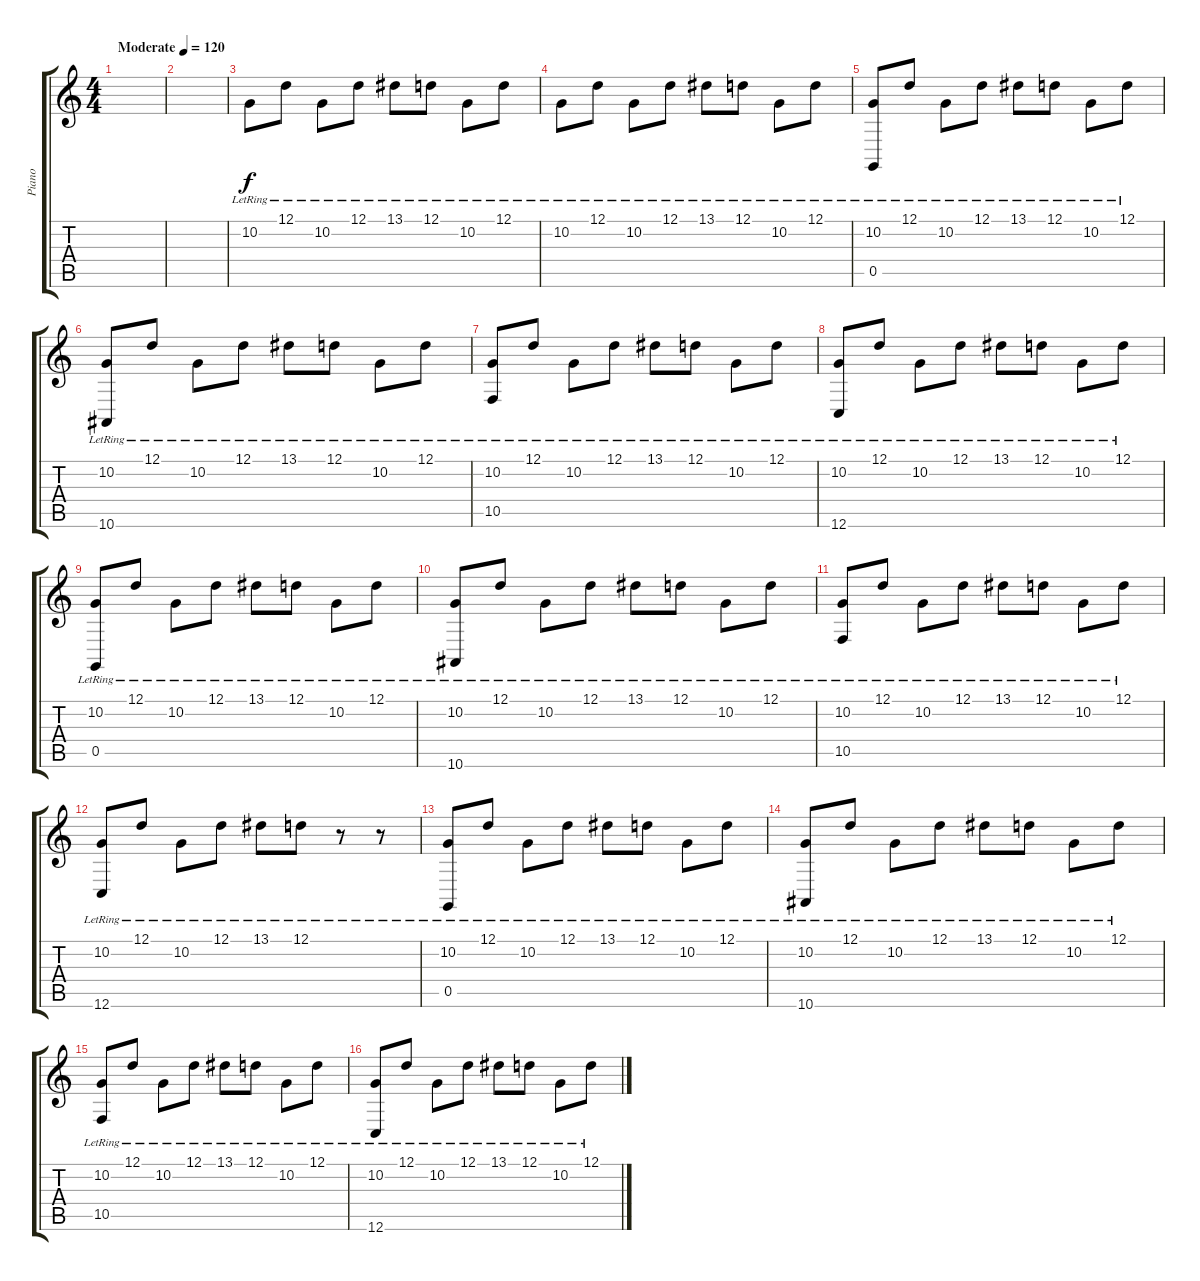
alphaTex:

\track ("Piano" "Piano") {instrument acousticgrandpiano}
\staff {score tabs}
\tuning (D4 A3 F3 C3 G2 C2) {hide}
\ts (4 4)
\tempo (120 "Moderate")
\clef g2
\ks c
|
|
10.2{lr}.8 12.1{lr}.8 10.2{lr}.8 12.1{lr}.8 13.1{lr}.8 12.1{lr}.8 10.2{lr}.8 12.1{lr}.8 |
10.2{lr}.8 12.1{lr}.8 10.2{lr}.8 12.1{lr}.8 13.1{lr}.8 12.1{lr}.8 10.2{lr}.8 12.1{lr}.8 |
(10.2{lr} 0.5{lr}).8 12.1{lr}.8 10.2{lr}.8 12.1{lr}.8 13.1{lr}.8 12.1{lr}.8 10.2{lr}.8 12.1{lr}.8 |
(10.2{lr} 10.6{lr}).8 12.1{lr}.8 10.2{lr}.8 12.1{lr}.8 13.1{lr}.8 12.1{lr}.8 10.2{lr}.8 12.1{lr}.8 |
(10.2{lr} 10.5).8 12.1{lr}.8 10.2{lr}.8 12.1{lr}.8 13.1{lr}.8 12.1{lr}.8 10.2{lr}.8 12.1{lr}.8 |
(10.2{lr} 12.6{lr}).8 12.1{lr}.8 10.2{lr}.8 12.1{lr}.8 13.1{lr}.8 12.1{lr}.8 10.2{lr}.8 12.1{lr}.8 |
(10.2{lr} 0.5{lr}).8 12.1{lr}.8 10.2{lr}.8 12.1{lr}.8 13.1{lr}.8 12.1{lr}.8 10.2{lr}.8 12.1{lr}.8 |
(10.2{lr} 10.6{lr}).8 12.1{lr}.8 10.2{lr}.8 12.1{lr}.8 13.1{lr}.8 12.1{lr}.8 10.2{lr}.8 12.1{lr}.8 |
(10.2{lr} 10.5{lr}).8 12.1{lr}.8 10.2{lr}.8 12.1{lr}.8 13.1{lr}.8 12.1{lr}.8 10.2{lr}.8 12.1{lr}.8 |
(10.2{lr} 12.6{lr}).8 12.1{lr}.8 10.2{lr}.8 12.1{lr}.8 13.1{lr}.8 12.1{lr}.8 r.8 r.8 |
(10.2{lr} 0.5{lr}).8 12.1{lr}.8 10.2{lr}.8 12.1{lr}.8 13.1{lr}.8 12.1{lr}.8 10.2{lr}.8 12.1{lr}.8 |
(10.2{lr} 10.6{lr}).8 12.1{lr}.8 10.2{lr}.8 12.1{lr}.8 13.1{lr}.8 12.1{lr}.8 10.2{lr}.8 12.1{lr}.8 |
(10.2{lr} 10.5{lr}).8 12.1{lr}.8 10.2{lr}.8 12.1{lr}.8 13.1{lr}.8 12.1{lr}.8 10.2{lr}.8 12.1{lr}.8 |
(10.2{lr} 12.6{lr}).8 12.1{lr}.8 10.2{lr}.8 12.1{lr}.8 13.1{lr}.8 12.1{lr}.8 10.2{lr}.8 12.1{lr}.8
